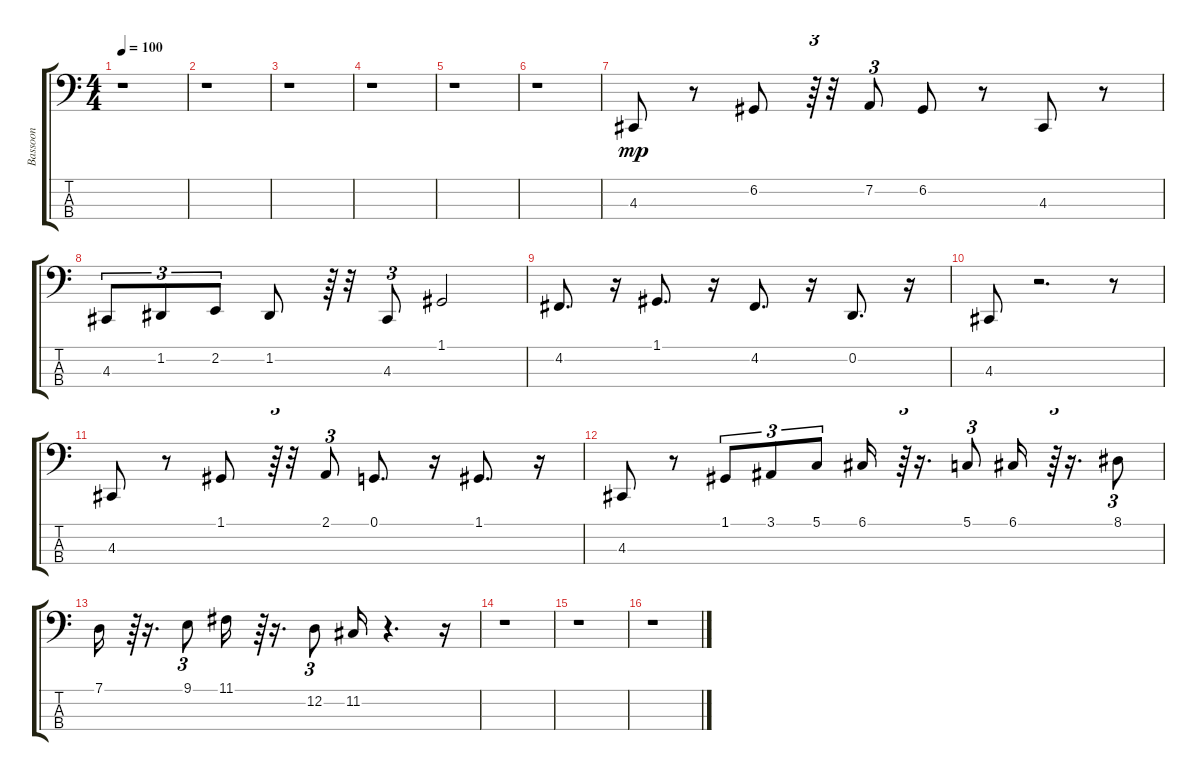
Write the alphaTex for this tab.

\track ("Bassoon" "Bassoon") {instrument bassoon}
\staff {score tabs}
\tuning (G2 D2 A1 E1) {hide}
\ts (4 4)
\tempo 100
\clef f4
\ks c
r.1{dy mp} |
r.1 |
r.1 |
r.1 |
r.1 |
r.1 |
4.3.8 r.8 6.2.8 r.64{tu (3 2)} r.32 7.2.8{tu (3 2)} 6.2.8 r.8 4.3.8 r.8 |
4.3.8{tu (3 2)} 1.2.8{tu (3 2)} 2.2.8{tu (3 2)} 1.2.8 r.64{tu (3 2)} r.32 4.3.8{tu (3 2)} 1.1.2 |
4.2.8{d} r.16 1.1.8{d} r.16 4.2.8{d} r.16 0.2.8{d} r.16 |
4.3.8 r.2{d} r.8 |
4.3.8 r.8 1.1.8 r.64{tu (3 2)} r.32 2.1.8{tu (3 2)} 0.1.8{d} r.16 1.1.8{d} r.16 |
4.3.8 r.8 1.1.8{tu (3 2)} 3.1.8{tu (3 2)} 5.1.8{tu (3 2)} 6.1.16 r.64{tu (3 2)} r.16{d} 5.1.8{tu (3 2)} 6.1.16 r.64{tu (3 2)} r.16{d} 8.1.8{tu (3 2)} |
7.1.16 r.64{tu (3 2)} r.16{d} 9.1.8{tu (3 2)} 11.1.16 r.64{tu (3 2)} r.16{d} 12.2.8{tu (3 2)} 11.2.16 r.4{d} r.16 |
r.1 |
r.1 |
r.1
